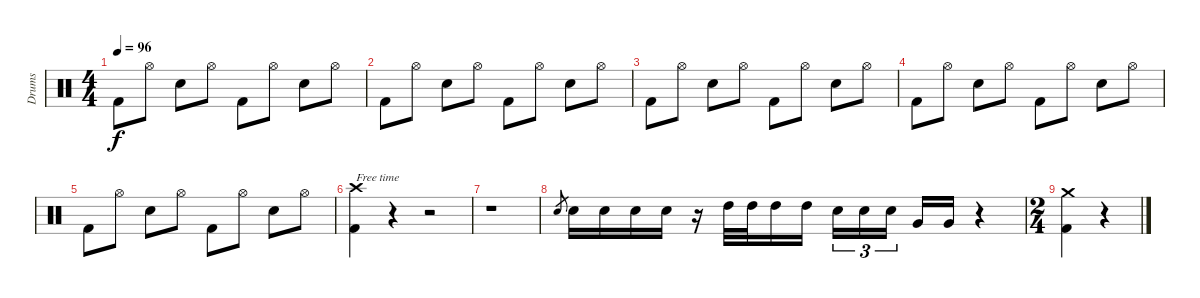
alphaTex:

\track ("Drums" "Drums") {instrument percussion}
\staff {score}
\articulation defaults
\ts (4 4)
\tempo 96
\clef neutral
\ks c "Kick (hit) 2".8{dy f} "Hi-Hat (open)".8 "Electric Snare (hit)".8 "Hi-Hat (open)".8 "Kick (hit) 2".8 "Hi-Hat (open)".8 "Electric Snare (hit)".8 "Hi-Hat (open)".8
|
"Kick (hit) 2".8 "Hi-Hat (open)".8 "Electric Snare (hit)".8 "Hi-Hat (open)".8 "Kick (hit) 2".8 "Hi-Hat (open)".8 "Electric Snare (hit)".8 "Hi-Hat (open)".8 |
"Kick (hit) 2".8 "Hi-Hat (open)".8 "Electric Snare (hit)".8 "Hi-Hat (open)".8 "Kick (hit) 2".8 "Hi-Hat (open)".8 "Electric Snare (hit)".8 "Hi-Hat (open)".8 |
"Kick (hit) 2".8 "Hi-Hat (open)".8 "Electric Snare (hit)".8 "Hi-Hat (open)".8 "Kick (hit) 2".8 "Hi-Hat (open)".8 "Electric Snare (hit)".8 "Hi-Hat (open)".8 |
"Kick (hit) 2".8 "Hi-Hat (open)".8 "Electric Snare (hit)".8 "Hi-Hat (open)".8 "Kick (hit) 2".8 "Hi-Hat (open)".8 "Electric Snare (hit)".8 "Hi-Hat (open)".8 |
("Crash high (hit)" "Kick (hit) 2").4{txt "Free time"} r.4 r.2 |
r.1 |
"Electric Snare (hit)"{sl}.8{gr} "Electric Snare (hit)".16 "Electric Snare (hit)".16 "Electric Snare (hit)".16 "Electric Snare (hit)".16 r.16 "High Tom (hit)".32 "High Tom (hit)".32 "High Tom (hit)".16 "High Tom (hit)".16 "Electric Snare (hit)".16{tu (3 2)} "Electric Snare (hit)".16{tu (3 2)} "Electric Snare (hit)".16{tu (3 2)} "Very Low Tom (hit)".16 "Very Low Tom (hit)".16 r.4 |
\ts (2 4)
("Crash medium (hit)" "Kick (hit) 2").4 r.4
